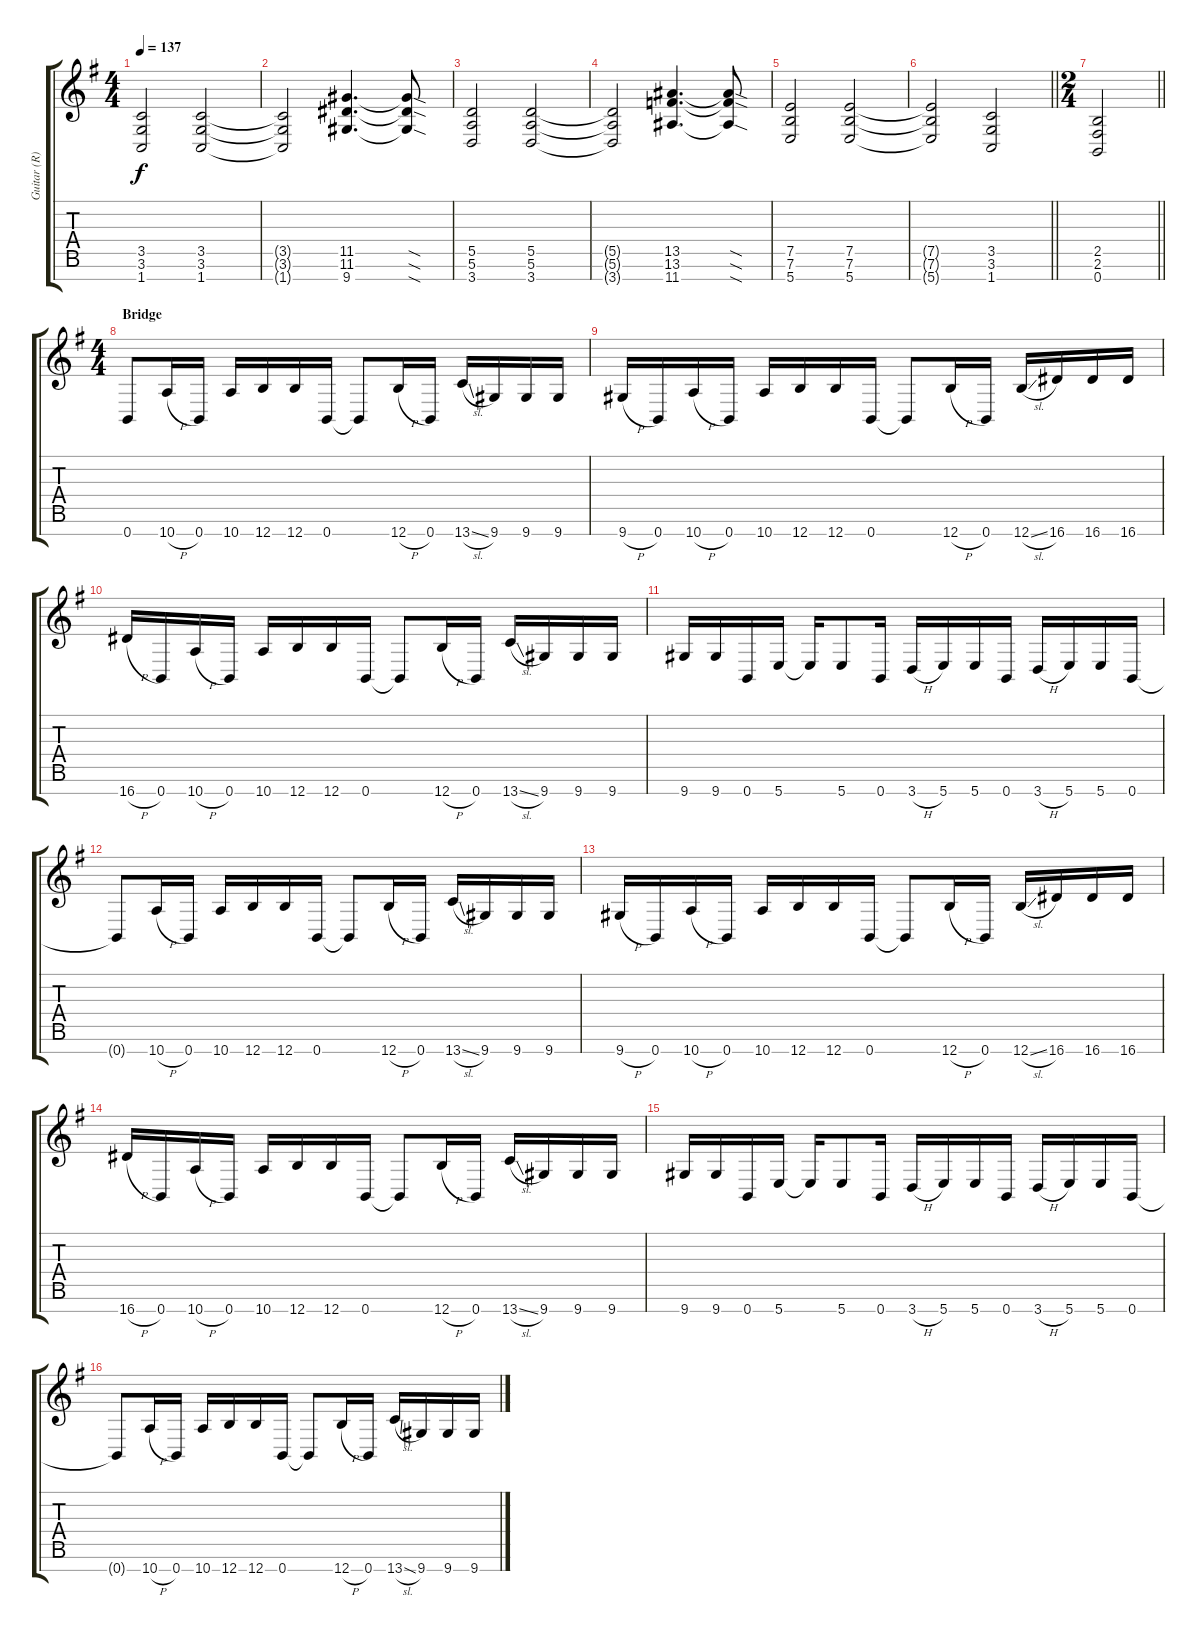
\track ("Guitar (R)" "Guitar (R)") {instrument distortionguitar}
\staff {score tabs}
\tuning (E4 B3 G3 D3 A2 E2 B1) {hide}
\ts (4 4)
\tempo 137
\clef g2
\ks eminor
(3.5 3.6 1.7).2{dy f} (3.5 3.6 1.7).2 |
(3.5{t} 3.6{t} 1.7{t}).2 (11.5 11.6 9.7).4{d} (11.5{sod t} 11.6{sod t} 9.7{sod t}).8 |
(5.5 5.6 3.7).2 (5.5 5.6 3.7).2 |
(5.5{t} 5.6{t} 3.7{t}).2 (13.5 13.6 11.7).4{d} (13.5{sod t} 13.6{sod t} 11.7{sod t}).8 |
(7.5 7.6 5.7).2 (7.5 7.6 5.7).2 |
\barLineRight lightlight
(7.5{t} 7.6{t} 5.7{t}).2 (3.5 3.6 1.7).2 |
\ts (2 4)
\barLineRight lightlight
(2.5 2.6 0.7).2 |
\ts (4 4)
\section ("" "Bridge")
0.7.8{instrument distortionguitar} 10.7{h}.16 0.7.16 10.7.16 12.7.16 12.7.16 0.7.16 0.7{t}.8 12.7{h}.16 0.7.16 13.7{sl}.16 9.7.16 9.7.16 9.7.16 |
9.7{h}.16 0.7.16 10.7{h}.16 0.7.16 10.7.16 12.7.16 12.7.16 0.7.16 0.7{t}.8 12.7{h}.16 0.7.16 12.7{sl}.16 16.7.16 16.7.16 16.7.16 |
16.7{h}.16 0.7.16 10.7{h}.16 0.7.16 10.7.16 12.7.16 12.7.16 0.7.16 0.7{t}.8 12.7{h}.16 0.7.16 13.7{sl}.16 9.7.16 9.7.16 9.7.16 |
9.7.16 9.7.16 0.7.16 5.7.16 5.7{t}.16 5.7.8 0.7.16 3.7{h}.16 5.7.16 5.7.16 0.7.16 3.7{h}.16 5.7.16 5.7.16 0.7.16 |
0.7{t}.8 10.7{h}.16 0.7.16 10.7.16 12.7.16 12.7.16 0.7.16 0.7{t}.8 12.7{h}.16 0.7.16 13.7{sl}.16 9.7.16 9.7.16 9.7.16 |
9.7{h}.16 0.7.16 10.7{h}.16 0.7.16 10.7.16 12.7.16 12.7.16 0.7.16 0.7{t}.8 12.7{h}.16 0.7.16 12.7{sl}.16 16.7.16 16.7.16 16.7.16 |
16.7{h}.16 0.7.16 10.7{h}.16 0.7.16 10.7.16 12.7.16 12.7.16 0.7.16 0.7{t}.8 12.7{h}.16 0.7.16 13.7{sl}.16 9.7.16 9.7.16 9.7.16 |
9.7.16 9.7.16 0.7.16 5.7.16 5.7{t}.16 5.7.8 0.7.16 3.7{h}.16 5.7.16 5.7.16 0.7.16 3.7{h}.16 5.7.16 5.7.16 0.7.16 |
0.7{t}.8 10.7{h}.16 0.7.16 10.7.16 12.7.16 12.7.16 0.7.16 0.7{t}.8 12.7{h}.16 0.7.16 13.7{sl}.16 9.7.16 9.7.16 9.7.16
